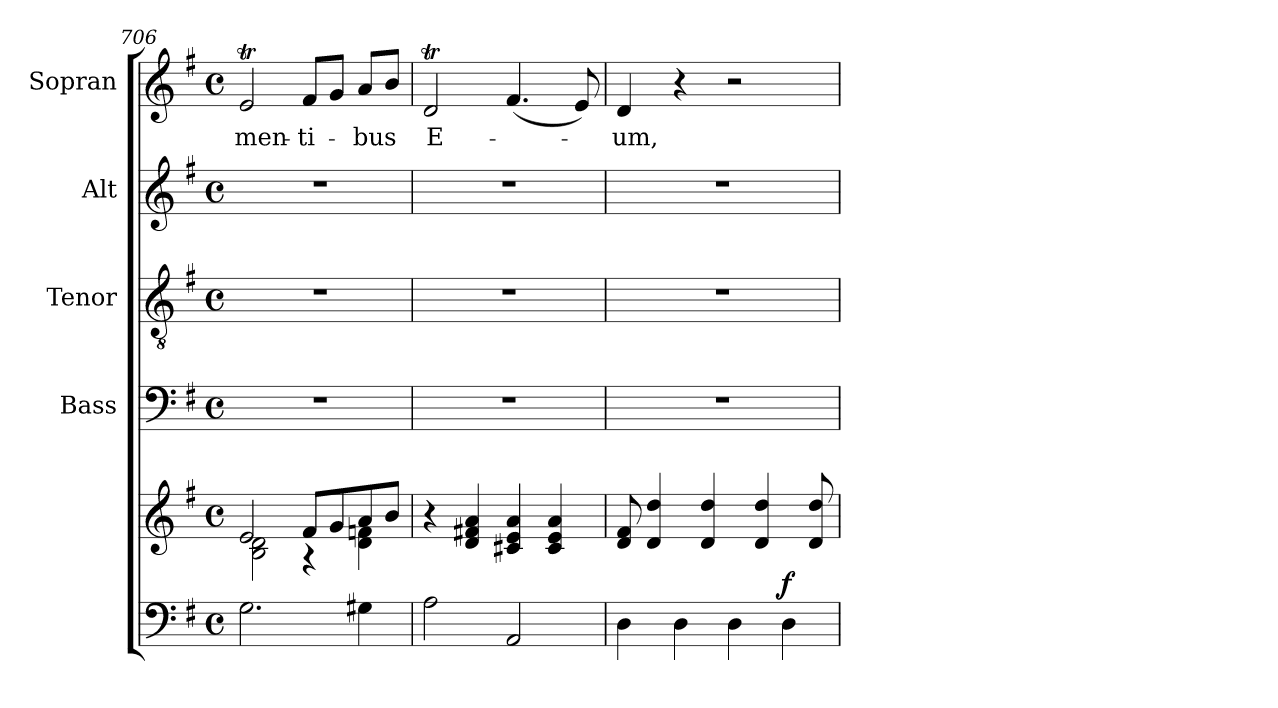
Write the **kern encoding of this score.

**kern	**kern	**dynam	**kern	**kern	**kern	**kern	**text
*part5	*part5	*part5	*part4	*part3	*part2	*part1	*part1
*staff6	*staff5	*staff5/6	*staff4	*staff3	*staff2	*staff1	*staff1
*	*	*	*I"Bass	*I"Tenor	*I"Alt	*I"Sopran	*
*	*	*	*I'B.	*I'T.	*I'A.	*I'S.	*
*clefF4	*clefG2	*	*clefF4	*clefGv2	*clefG2	*clefG2	*
*k[f#]	*k[f#]	*	*k[f#]	*k[f#]	*k[f#]	*k[f#]	*
*G:	*G:	*	*G:	*G:	*G:	*G:	*
*M4/4	*M4/4	*	*M4/4	*M4/4	*M4/4	*M4/4	*
*met(c)	*met(c)	*	*met(c)	*met(c)	*met(c)	*met(c)	*
=706	=706	=706	=706	=706	=706	=706	=706
*	*^	*	*	*	*	*	*
!	!	!	!	!	!	!	!	!LO:LY:b
2.G\	2e/	2B\ 2d\	.	1r	1r	1r	2eT/	-men-
!	!	!	!	!	!	!	!	!LO:LY:b
.	8f#/L	4rA	.	.	.	.	8f#/L	-ti-
.	8g/	.	.	.	.	.	8g/J	.
!	!	!	!	!	!	!	!	!LO:LY:b
4G#X\	8a/	4d\ 4fn\	.	.	.	.	8a/L	-bus
.	8b/J	.	.	.	.	.	8b/J	.
*	*v	*v	*	*	*	*	*	*
=707	=707	=707	=707	=707	=707	=707	=707
!	!	!	!	!	!	!	!LO:LY:b
2A\	4r	.	1r	1r	1r	2dT/	E-
.	4d/ 4f#X/ 4a/	.	.	.	.	.	.
2AA/	4c#X/ 4e/ 4a/	.	.	.	.	(<4.f#/	.
.	4c#/ 4e/ 4a/	.	.	.	.	.	.
.	.	.	.	.	.	8e/)	.
!!LO:LB:g=z
=708	=708	=708	=708	=708	=708	=708	=708
!	!	!	!	!	!	!	!LO:LY:b
4D\	8d/ 8f#/	.	1r	1r	1r	4d/	-um,
.	4d/ 4dd/	.	.	.	.	.	.
4D\	.	.	.	.	.	4r	.
.	4d/ 4dd/	.	.	.	.	.	.
4D\	.	.	.	.	.	2r	.
.	4d/ 4dd/	.	.	.	.	.	.
!	!	!LO:DY:a=2	!	!	!	!	!
4D\	.	f	.	.	.	.	.
.	8d/ 8dd/	.	.	.	.	.	.
=	=	=	=	=	=	=	=
*-	*-	*-	*-	*-	*-	*-	*-
